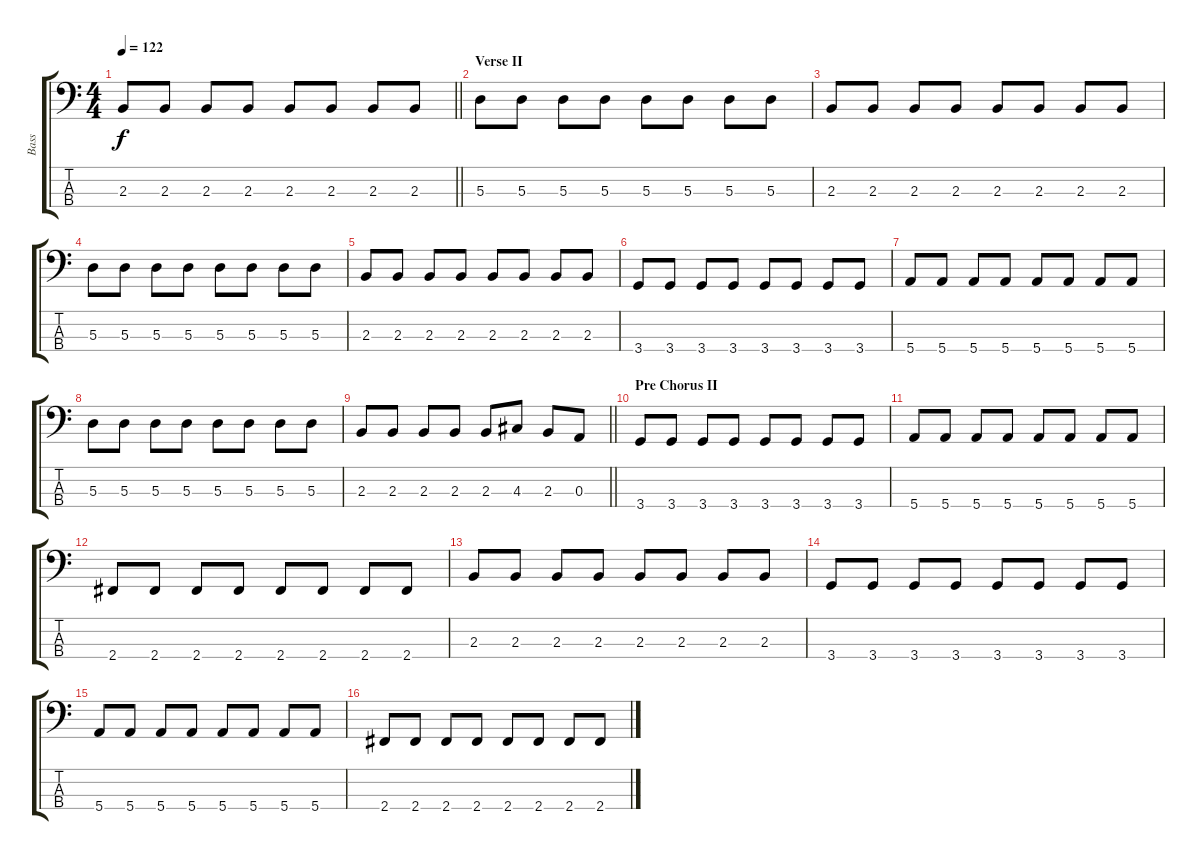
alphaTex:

\track ("Bass" "Bass") {instrument electricbassfinger}
\staff {score tabs}
\tuning (G2 D2 A1 E1) {hide}
\ts (4 4)
\tempo 122
\clef f4
\barLineRight lightlight
\ks c
2.3.8{dy f} 2.3.8 2.3.8 2.3.8 2.3.8 2.3.8 2.3.8 2.3.8 |
\section ("" "Verse II")
5.3.8 5.3.8 5.3.8 5.3.8 5.3.8 5.3.8 5.3.8 5.3.8 |
2.3.8 2.3.8 2.3.8 2.3.8 2.3.8 2.3.8 2.3.8 2.3.8 |
5.3.8 5.3.8 5.3.8 5.3.8 5.3.8 5.3.8 5.3.8 5.3.8 |
2.3.8 2.3.8 2.3.8 2.3.8 2.3.8 2.3.8 2.3.8 2.3.8 |
3.4.8 3.4.8 3.4.8 3.4.8 3.4.8 3.4.8 3.4.8 3.4.8 |
5.4.8 5.4.8 5.4.8 5.4.8 5.4.8 5.4.8 5.4.8 5.4.8 |
5.3.8 5.3.8 5.3.8 5.3.8 5.3.8 5.3.8 5.3.8 5.3.8 |
\barLineRight lightlight
2.3.8 2.3.8 2.3.8 2.3.8 2.3.8 4.3.8 2.3.8 0.3.8 |
\section ("" "Pre Chorus II")
3.4.8 3.4.8 3.4.8 3.4.8 3.4.8 3.4.8 3.4.8 3.4.8 |
5.4.8 5.4.8 5.4.8 5.4.8 5.4.8 5.4.8 5.4.8 5.4.8 |
2.4.8 2.4.8 2.4.8 2.4.8 2.4.8 2.4.8 2.4.8 2.4.8 |
2.3.8 2.3.8 2.3.8 2.3.8 2.3.8 2.3.8 2.3.8 2.3.8 |
3.4.8 3.4.8 3.4.8 3.4.8 3.4.8 3.4.8 3.4.8 3.4.8 |
5.4.8 5.4.8 5.4.8 5.4.8 5.4.8 5.4.8 5.4.8 5.4.8 |
2.4.8 2.4.8 2.4.8 2.4.8 2.4.8 2.4.8 2.4.8 2.4.8
